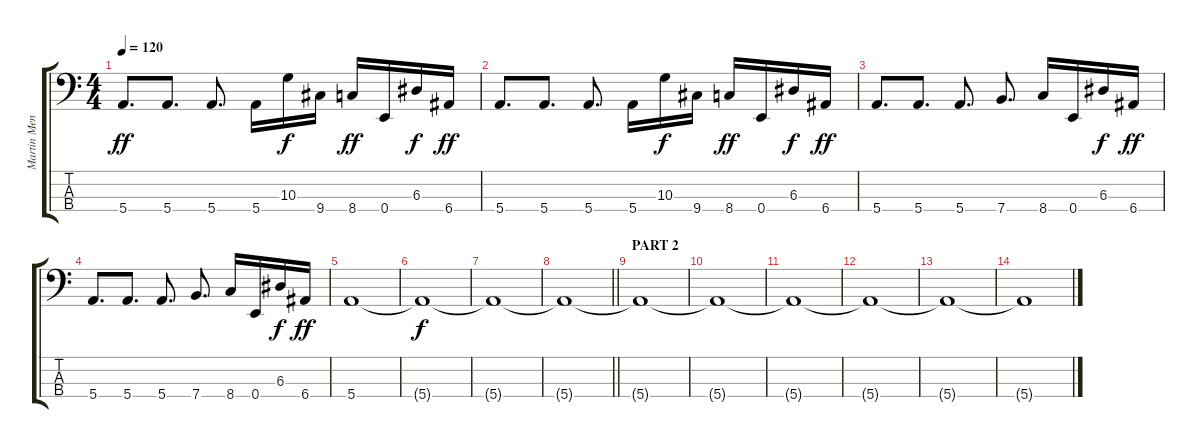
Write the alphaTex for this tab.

\track ("Martin Mendez - Bass" "Martin Men") {instrument electricbassfinger}
\staff {score tabs}
\tuning (G2 D2 A1 E1) {hide}
\ts (4 4)
\tempo 120
\clef f4
\ks c
5.4.8{d dy ff} 5.4.8{d} 5.4.8{d} 5.4.16 10.3.16{dy f} 9.4.16 8.4.16{dy ff} 0.4.16 6.3.16{dy f} 6.4.16{dy ff} |
5.4.8{d} 5.4.8{d} 5.4.8{d} 5.4.16 10.3.16{dy f} 9.4.16 8.4.16{dy ff} 0.4.16 6.3.16{dy f} 6.4.16{dy ff} |
5.4.8{d} 5.4.8{d} 5.4.8{d} 7.4.8{d} 8.4.16 0.4.16 6.3.16{dy f} 6.4.16{dy ff} |
5.4.8{d} 5.4.8{d} 5.4.8{d} 7.4.8{d} 8.4.16 0.4.16 6.3.16{dy f} 6.4.16{dy ff} |
5.4.1 |
5.4{t}.1{dy f} |
5.4{t}.1{volume 8} |
\barLineRight lightlight
5.4{t}.1 |
\section ("" "PART 2")
5.4{t}.1 |
5.4{t}.1 |
5.4{t}.1{volume 0} |
5.4{t}.1 |
5.4{t}.1 |
5.4{t}.1
